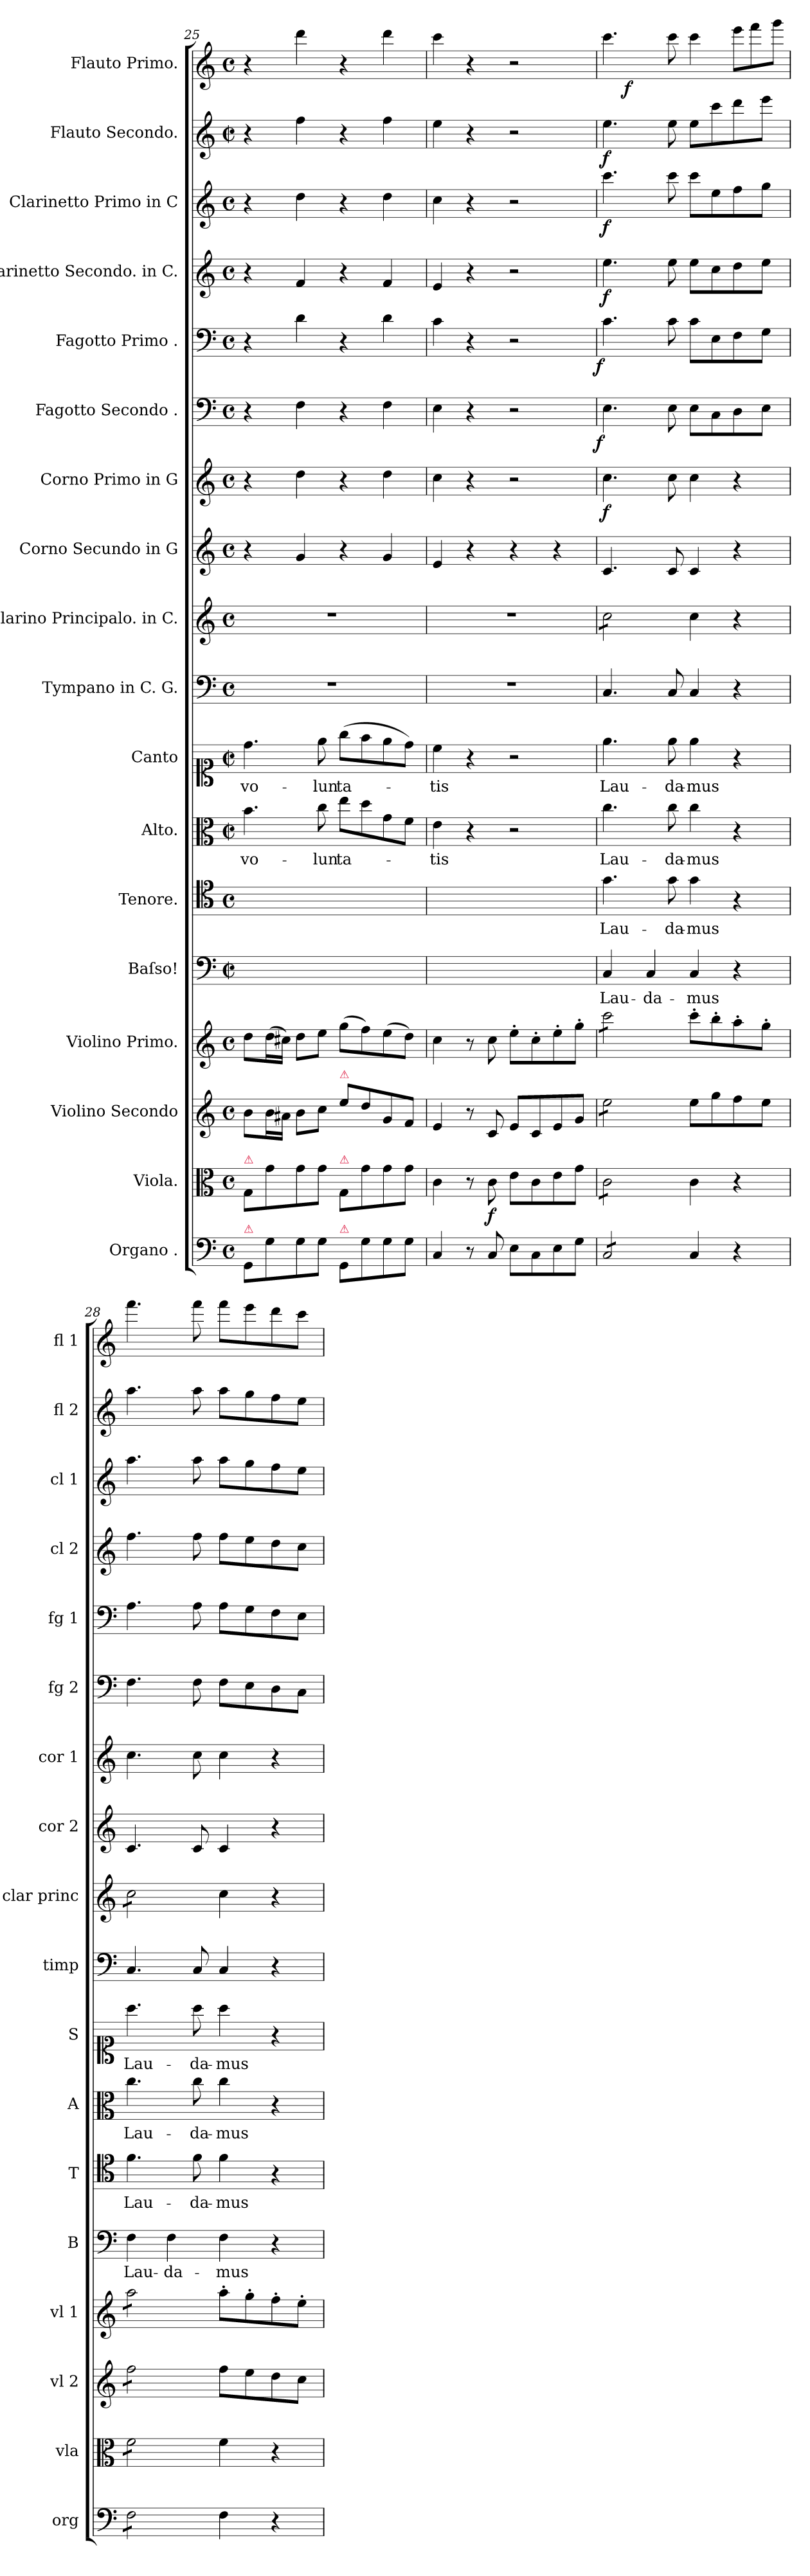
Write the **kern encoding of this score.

**kern	**kern	**dynam	**kern	**kern	**dynam	**kern	**text	**kern	**text	**kern	**text	**kern	**text	**kern	**kern	**kern	**kern	**dynam	**kern	**dynam	**kern	**dynam	**kern	**dynam	**kern	**dynam	**kern	**dynam	**kern	**dynam
*part18	*part17	*part17	*part16	*part15	*part15	*part14	*part14	*part13	*part13	*part12	*part12	*part11	*part11	*part10	*part9	*part8	*part7	*part7	*part6	*part6	*part5	*part5	*part4	*part4	*part3	*part3	*part2	*part2	*part1	*part1
*staff18	*staff17	*staff17	*staff16	*staff15	*staff15	*staff14	*staff14	*staff13	*staff13	*staff12	*staff12	*staff11	*staff11	*staff10	*staff9	*staff8	*staff7	*staff7	*staff6	*staff6	*staff5	*staff5	*staff4	*staff4	*staff3	*staff3	*staff2	*staff2	*staff1	*staff1
*I"Organo .	*I"Viola.	*	*I"Violino Secondo	*I"Violino Primo.	*	*I"Baſso!	*	*I"Tenore.	*	*I"Alto.	*	*I"Canto	*	*I"Tympano in C. G.	*I"Clarino Principalo. in C.	*I"Corno Secundo in G	*I"Corno Primo in G	*	*I"Fagotto Secondo .	*	*I"Fagotto Primo .	*	*I"Clarinetto Secondo. in C.	*	*I"Clarinetto Primo in C	*	*I"Flauto Secondo.	*	*I"Flauto Primo.	*
*I'org	*I'vla	*	*I'vl 2	*I'vl 1	*	*I'B	*	*I'T	*	*I'A	*	*I'S	*	*I'timp	*I'clar princ	*I'cor 2	*I'cor 1	*	*I'fg 2	*	*I'fg 1	*	*I'cl 2	*	*I'cl 1	*	*I'fl 2	*	*I'fl 1	*
*clefF4	*clefC3	*	*clefG2	*clefG2	*	*clefF4	*	*clefC4	*	*clefC3	*	*clefC1	*	*clefF4	*clefG2	*clefG2	*clefG2	*	*clefF4	*	*clefF4	*	*clefG2	*	*clefG2	*	*clefG2	*	*clefG2	*
*k[]	*k[]	*	*k[]	*k[]	*	*k[]	*	*k[]	*	*k[]	*	*k[]	*	*k[]	*k[]	*k[]	*k[]	*	*k[]	*	*k[]	*	*k[]	*	*k[]	*	*k[]	*	*k[]	*
*C:	*C:	*	*C:	*C:	*	*C:	*	*C:	*	*C:	*	*C:	*	*C:	*C:	*C:	*C:	*	*C:	*	*C:	*	*C:	*	*C:	*	*C:	*	*C:	*
*M4/4	*M4/4	*	*M4/4	*M4/4	*	*M4/4	*	*M4/4	*	*M4/4	*	*M4/4	*	*M4/4	*M4/4	*M4/4	*M4/4	*	*M4/4	*	*M4/4	*	*M4/4	*	*M4/4	*	*M4/4	*	*M4/4	*
*met(c)	*met(c)	*	*met(c)	*met(c)	*	*met(c|)	*	*met(c)	*	*met(c|)	*	*met(c|)	*	*met(c)	*met(c)	*met(c)	*met(c)	*	*met(c)	*	*met(c)	*	*met(c)	*	*met(c)	*	*met(c|)	*	*met(c)	*
=25	=25	=25	=25	=25	=25	=25	=25	=25	=25	=25	=25	=25	=25	=25	=25	=25	=25	=25	=25	=25	=25	=25	=25	=25	=25	=25	=25	=25	=25	=25
!	!LO:TX:a:color=crimson:t=⚠	!	!	!	!	!	!	!	!	!	!	!	!	!	!	!	!	!	!	!	!	!	!	!	!	!	!	!	!	!
!LO:TX:a:color=crimson:t=⚠	!	!	!	!	!	!	!	!	!	!	!	!	!	!	!	!	!	!	!	!	!	!	!	!	!	!	!	!	!	!
8GG/L	8G/L	.	8b\L	8dd\L	.	4.G\yy	/vo-	4.g\yy	vo-	4.b\	vo-	4.dd\	vo-	1r	1r	4r	4r	.	4r	.	4r	.	4r	.	4r	.	4r	.	4r	.
8G\	8g\	.	16b\L	(16dd\L	.	.	.	.	.	.	.	.	.	.	.	.	.	.	.	.	.	.	.	.	.	.	.	.	.	.
.	.	.	16a#X\JJ	16cc#X\JJ)	.	.	.	.	.	.	.	.	.	.	.	.	.	.	.	.	.	.	.	.	.	.	.	.	.	.
8G\	8g\	.	8b\L	8dd\L	.	.	.	.	.	.	.	.	.	.	.	4g/	4dd\	.	4F\	.	4d\	.	4f/	.	4dd\	.	4ff\	.	4ddd\	.
8G\J	8g\J	.	8cc\J	8ee\J	.	8G\yy	-lun-	8g\yy	-lun-	8cc\	-lun-	8ee\	-lun-	.	.	.	.	.	.	.	.	.	.	.	.	.	.	.	.	.
!	!	!	!LO:TX:a:color=crimson:t=⚠	!	!	!	!	!	!	!	!	!	!	!	!	!	!	!	!	!	!	!	!	!	!	!	!	!	!	!
!	!LO:TX:a:color=crimson:t=⚠	!	!	!	!	!	!	!	!	!	!	!	!	!	!	!	!	!	!	!	!	!	!	!	!	!	!	!	!	!
!LO:TX:a:color=crimson:t=⚠	!	!	!	!	!	!	!	!	!	!	!	!	!	!	!	!	!	!	!	!	!	!	!	!	!	!	!	!	!	!
8GG/L	8G/L	.	8ee\L	(8gg\L	.	2G\yy	-ta-	2g\yy	-ta-	8ee\L	-ta-	(8gg\L	-ta-	.	.	4r	4r	.	4r	.	4r	.	4r	.	4r	.	4r	.	4r	.
8G\	8g\	.	8dd\	8ff\)	.	.	.	.	.	8dd\	.	8ff\	.	.	.	.	.	.	.	.	.	.	.	.	.	.	.	.	.	.
8G\	8g\	.	8g/	(8ee\	.	.	.	.	.	8g\	.	8ee\	.	.	.	4g/	4dd\	.	4F\	.	4d\	.	4f/	.	4dd\	.	4ff\	.	4ddd\	.
8G\J	8g\J	.	8f/J	8dd\J)	.	.	.	.	.	8f\J	.	8dd\J)	.	.	.	.	.	.	.	.	.	.	.	.	.	.	.	.	.	.
=26	=26	=26	=26	=26	=26	=26	=26	=26	=26	=26	=26	=26	=26	=26	=26	=26	=26	=26	=26	=26	=26	=26	=26	=26	=26	=26	=26	=26	=26	=26
4C/	4c\	.	4e/	4cc\	.	4C/yy	-tis/	4g\yy	-tis	4e\	-tis	4cc\	-tis	1r	1r	4e/	4cc\	.	4E\	.	4c\	.	4e/	.	4cc\	.	4ee\	.	4ccc\	.
8r	8r	.	8r	8r	.	4ryy	.	4ryy	.	4r	.	4r	.	.	.	4r	4r	.	4r	.	4r	.	4r	.	4r	.	4r	.	4r	.
!	!	!LO:DY:b	!	!	!	!	!	!	!	!	!	!	!	!	!	!	!	!	!	!	!	!	!	!	!	!	!	!	!	!
8C/	8c\	f	8c/	8cc\	.	.	.	.	.	.	.	.	.	.	.	.	.	.	.	.	.	.	.	.	.	.	.	.	.	.
!	!	!	!	!	!LO:DY:b	!	!	!	!	!	!	!	!	!	!	!	!	!	!	!	!	!	!	!	!	!	!	!	!	!
8E\L	8e\L	.	8e/L	8ee'\L	f&colon;	2ryy	.	2ryy	.	2r	.	2r	.	.	.	4r	2r	.	2r	.	2r	.	2r	.	2r	.	2r	.	2r	.
8C\	8c\	.	8c/	8cc'\	.	.	.	.	.	.	.	.	.	.	.	.	.	.	.	.	.	.	.	.	.	.	.	.	.	.
8E\	8e\	.	8e/	8ee'\	.	.	.	.	.	.	.	.	.	.	.	4r	.	.	.	.	.	.	.	.	.	.	.	.	.	.
8G\J	8g\J	.	8g/J	8gg'\J	.	.	.	.	.	.	.	.	.	.	.	.	.	.	.	.	.	.	.	.	.	.	.	.	.	.
=27	=27	=27	=27	=27	=27	=27	=27	=27	=27	=27	=27	=27	=27	=27	=27	=27	=27	=27	=27	=27	=27	=27	=27	=27	=27	=27	=27	=27	=27	=27
!	!	!	!	!	!	!	!	!	!	!	!	!	!	!	!LO:TX:a:t=||||	!	!	!	!	!	!	!	!	!	!	!	!	!	!	!
!	!	!	!	!LO:TX:a:t=....	!	!	!	!	!	!	!	!	!	!	!	!	!	!	!	!	!	!	!	!	!	!	!	!	!	!
!	!	!	!LO:TX:a:t=....	!	!	!	!	!	!	!	!	!	!	!	!	!	!	!	!	!	!	!	!	!	!	!	!	!	!	!
!	!	!	!	!	!	!	!	!	!	!	!	!	!	!	!	!	!	!	!	!LO:DY:rj	!	!LO:DY:rj	!	!	!	!	!	!	!	!
*	*	*	*	*	*	*	*	*	*	*	*	*	*	*	*	*	*	*	*	*	*	*	*	*	*	*	*	*	*^	*
*tremolo	*	*	*	*	*	*	*	*	*	*	*	*	*	*	*	*	*	*	*	*	*	*	*	*	*	*	*	*	*	*	*
*	*tremolo	*	*	*	*	*	*	*	*	*	*	*	*	*	*	*	*	*	*	*	*	*	*	*	*	*	*	*	*	*	*
*	*	*	*tremolo	*	*	*	*	*	*	*	*	*	*	*	*	*	*	*	*	*	*	*	*	*	*	*	*	*	*	*	*
*	*	*	*	*tremolo	*	*	*	*	*	*	*	*	*	*	*	*	*	*	*	*	*	*	*	*	*	*	*	*	*	*	*
*	*	*	*	*	*	*	*	*	*	*	*	*	*	*	*tremolo	*	*	*	*	*	*	*	*	*	*	*	*	*	*	*	*
8C/L	8c\L	.	8ee\L	8ccc\L	.	4C/	Lau-	4.g\	Lau-	4.cc\	Lau-	4.ee\	Lau-	4.C/	8cc\L	4.c/	4.cc\	f	4.E\	f	4.c\	f	4.ee\	f	4.ccc\	f.	4.ee\	f.	4.ccc\	8ryy	.
8C/	8c\	.	8ee\	8ccc\	.	.	.	.	.	.	.	.	.	.	8cc\	.	.	.	.	.	.	.	.	.	.	.	.	.	.	2..ryy	f
8C/	8c\	.	8ee\	8ccc\	.	4C/	-da-	.	.	.	.	.	.	.	8cc\	.	.	.	.	.	.	.	.	.	.	.	.	.	.	.	.
8C/J	8c\J	.	8ee\J	8ccc\J	.	.	.	8g\	-da-	8cc\	-da-	8ee\	-da-	8C/	8cc\J	8c/	8cc\	.	8E\	.	8c\	.	8ee\	.	8ccc\	.	8ee\	.	8ccc\	.	.
*	*	*	*	*	*	*	*	*	*	*	*	*	*	*	*Xtremolo	*	*	*	*	*	*	*	*	*	*	*	*	*	*	*	*
*	*	*	*	*Xtremolo	*	*	*	*	*	*	*	*	*	*	*	*	*	*	*	*	*	*	*	*	*	*	*	*	*	*	*
*	*	*	*Xtremolo	*	*	*	*	*	*	*	*	*	*	*	*	*	*	*	*	*	*	*	*	*	*	*	*	*	*	*	*
*	*Xtremolo	*	*	*	*	*	*	*	*	*	*	*	*	*	*	*	*	*	*	*	*	*	*	*	*	*	*	*	*	*	*
*Xtremolo	*	*	*	*	*	*	*	*	*	*	*	*	*	*	*	*	*	*	*	*	*	*	*	*	*	*	*	*	*	*	*
4C/	4c\	.	8ee\L	8ccc'\L	.	4C/	-mus	4g\	-mus	4cc\	-mus	4ee\	-mus	4C/	4cc\	4c/	4cc\	.	8E\L	.	8c\L	.	8ee\L	.	8ccc\L	.	8ee\L	.	4ccc\	.	.
.	.	.	8gg\	8bb'\	.	.	.	.	.	.	.	.	.	.	.	.	.	.	8C\	.	8E\	.	8cc\	.	8ee\	.	8ccc\	.	.	.	.
*	*	*	*	*	*	*	*	*	*	*	*	*	*	*	*	*	*	*	*	*	*	*	*	*	*	*	*	*	*Xtuplet	*	*
4r	4r	.	8ff\	8aa'\	.	4r	.	4r	.	4r	.	4r	.	4r	4r	4r	4r	.	8D\	.	8F\	.	8dd\	.	8ff\	.	8ddd\	.	12eee\L	.	.
.	.	.	.	.	.	.	.	.	.	.	.	.	.	.	.	.	.	.	.	.	.	.	.	.	.	.	.	.	12fff\	.	.
.	.	.	8ee\J	8gg'\J	.	.	.	.	.	.	.	.	.	.	.	.	.	.	8E\J	.	8G\J	.	8ee\J	.	8gg\J	.	8eee\J	.	.	.	.
.	.	.	.	.	.	.	.	.	.	.	.	.	.	.	.	.	.	.	.	.	.	.	.	.	.	.	.	.	12ggg\J	.	.
=28	=28	=28	=28	=28	=28	=28	=28	=28	=28	=28	=28	=28	=28	=28	=28	=28	=28	=28	=28	=28	=28	=28	=28	=28	=28	=28	=28	=28	=28	=28	=28
!	!	!	!	!	!	!	!	!	!	!	!	!	!	!	!LO:TX:a:t=||||	!	!	!	!	!	!	!	!	!	!	!	!	!	!	!	!
!	!	!	!	!LO:TX:a:t=....	!	!	!	!	!	!	!	!	!	!	!	!	!	!	!	!	!	!	!	!	!	!	!	!	!	!	!
!	!	!	!	!	!	!	!LO:LY:i	!	!LO:LY:i	!	!LO:LY:i	!	!LO:LY:i	!	!	!	!	!	!	!	!	!	!	!	!	!	!	!	!	!	!
*	*	*	*	*	*	*	*	*	*	*	*	*	*	*	*	*	*	*	*	*	*	*	*	*	*	*	*	*	*v	*v	*
*tremolo	*	*	*	*	*	*	*	*	*	*	*	*	*	*	*	*	*	*	*	*	*	*	*	*	*	*	*	*	*	*
*	*tremolo	*	*	*	*	*	*	*	*	*	*	*	*	*	*	*	*	*	*	*	*	*	*	*	*	*	*	*	*	*
*	*	*	*tremolo	*	*	*	*	*	*	*	*	*	*	*	*	*	*	*	*	*	*	*	*	*	*	*	*	*	*	*
*	*	*	*	*tremolo	*	*	*	*	*	*	*	*	*	*	*	*	*	*	*	*	*	*	*	*	*	*	*	*	*	*
*	*	*	*	*	*	*	*	*	*	*	*	*	*	*	*tremolo	*	*	*	*	*	*	*	*	*	*	*	*	*	*	*
8F\L	8f\L	.	8ff\L	8aa\L	.	4F\	Lau-	4.f\	Lau-	4.cc\	Lau-	4.aa\	Lau-	4.C/	8cc\L	4.c/	4.cc\	.	4.F\	.	4.A\	.	4.ff\	.	4.aa\	.	4.aa\	.	4.fff\	.
8F\	8f\	.	8ff\	8aa\	.	.	.	.	.	.	.	.	.	.	8cc\	.	.	.	.	.	.	.	.	.	.	.	.	.	.	.
!	!	!	!	!	!	!	!LO:LY:i	!	!	!	!	!	!	!	!	!	!	!	!	!	!	!	!	!	!	!	!	!	!	!
8F\	8f\	.	8ff\	8aa\	.	4F\	-da-	.	.	.	.	.	.	.	8cc\	.	.	.	.	.	.	.	.	.	.	.	.	.	.	.
!	!	!	!	!	!	!	!	!	!LO:LY:i	!	!LO:LY:i	!	!LO:LY:i	!	!	!	!	!	!	!	!	!	!	!	!	!	!	!	!	!
8F\J	8f\J	.	8ff\J	8aa\J	.	.	.	8f\	-da-	8cc\	-da-	8aa\	-da-	8C/	8cc\J	8c/	8cc\	.	8F\	.	8A\	.	8ff\	.	8aa\	.	8aa\	.	8fff\	.
*	*	*	*	*	*	*	*	*	*	*	*	*	*	*	*Xtremolo	*	*	*	*	*	*	*	*	*	*	*	*	*	*	*
*	*	*	*	*Xtremolo	*	*	*	*	*	*	*	*	*	*	*	*	*	*	*	*	*	*	*	*	*	*	*	*	*	*
*	*	*	*Xtremolo	*	*	*	*	*	*	*	*	*	*	*	*	*	*	*	*	*	*	*	*	*	*	*	*	*	*	*
*	*Xtremolo	*	*	*	*	*	*	*	*	*	*	*	*	*	*	*	*	*	*	*	*	*	*	*	*	*	*	*	*	*
*Xtremolo	*	*	*	*	*	*	*	*	*	*	*	*	*	*	*	*	*	*	*	*	*	*	*	*	*	*	*	*	*	*
!	!	!	!	!	!	!	!LO:LY:i	!	!LO:LY:i	!	!LO:LY:i	!	!LO:LY:i	!	!	!	!	!	!	!	!	!	!	!	!	!	!	!	!	!
4F\	4f\	.	8ff\L	8aa'\L	.	4F\	-mus	4f\	-mus	4cc\	-mus	4aa\	-mus	4C/	4cc\	4c/	4cc\	.	8F\L	.	8A\L	.	8ff\L	.	8aa\L	.	8aa\L	.	8fff\L	.
.	.	.	8ee\	8gg'\	.	.	.	.	.	.	.	.	.	.	.	.	.	.	8E\	.	8G\	.	8ee\	.	8gg\	.	8gg\	.	8eee\	.
4r	4r	.	8dd\	8ff'\	.	4r	.	4r	.	4r	.	4r	.	4r	4r	4r	4r	.	8D\	.	8F\	.	8dd\	.	8ff\	.	8ff\	.	8ddd\	.
.	.	.	8cc\J	8ee'\J	.	.	.	.	.	.	.	.	.	.	.	.	.	.	8C\J	.	8E\J	.	8cc\J	.	8ee\J	.	8ee\J	.	8ccc\J	.
=	=	=	=	=	=	=	=	=	=	=	=	=	=	=	=	=	=	=	=	=	=	=	=	=	=	=	=	=	=	=
*-	*-	*-	*-	*-	*-	*-	*-	*-	*-	*-	*-	*-	*-	*-	*-	*-	*-	*-	*-	*-	*-	*-	*-	*-	*-	*-	*-	*-	*-	*-
